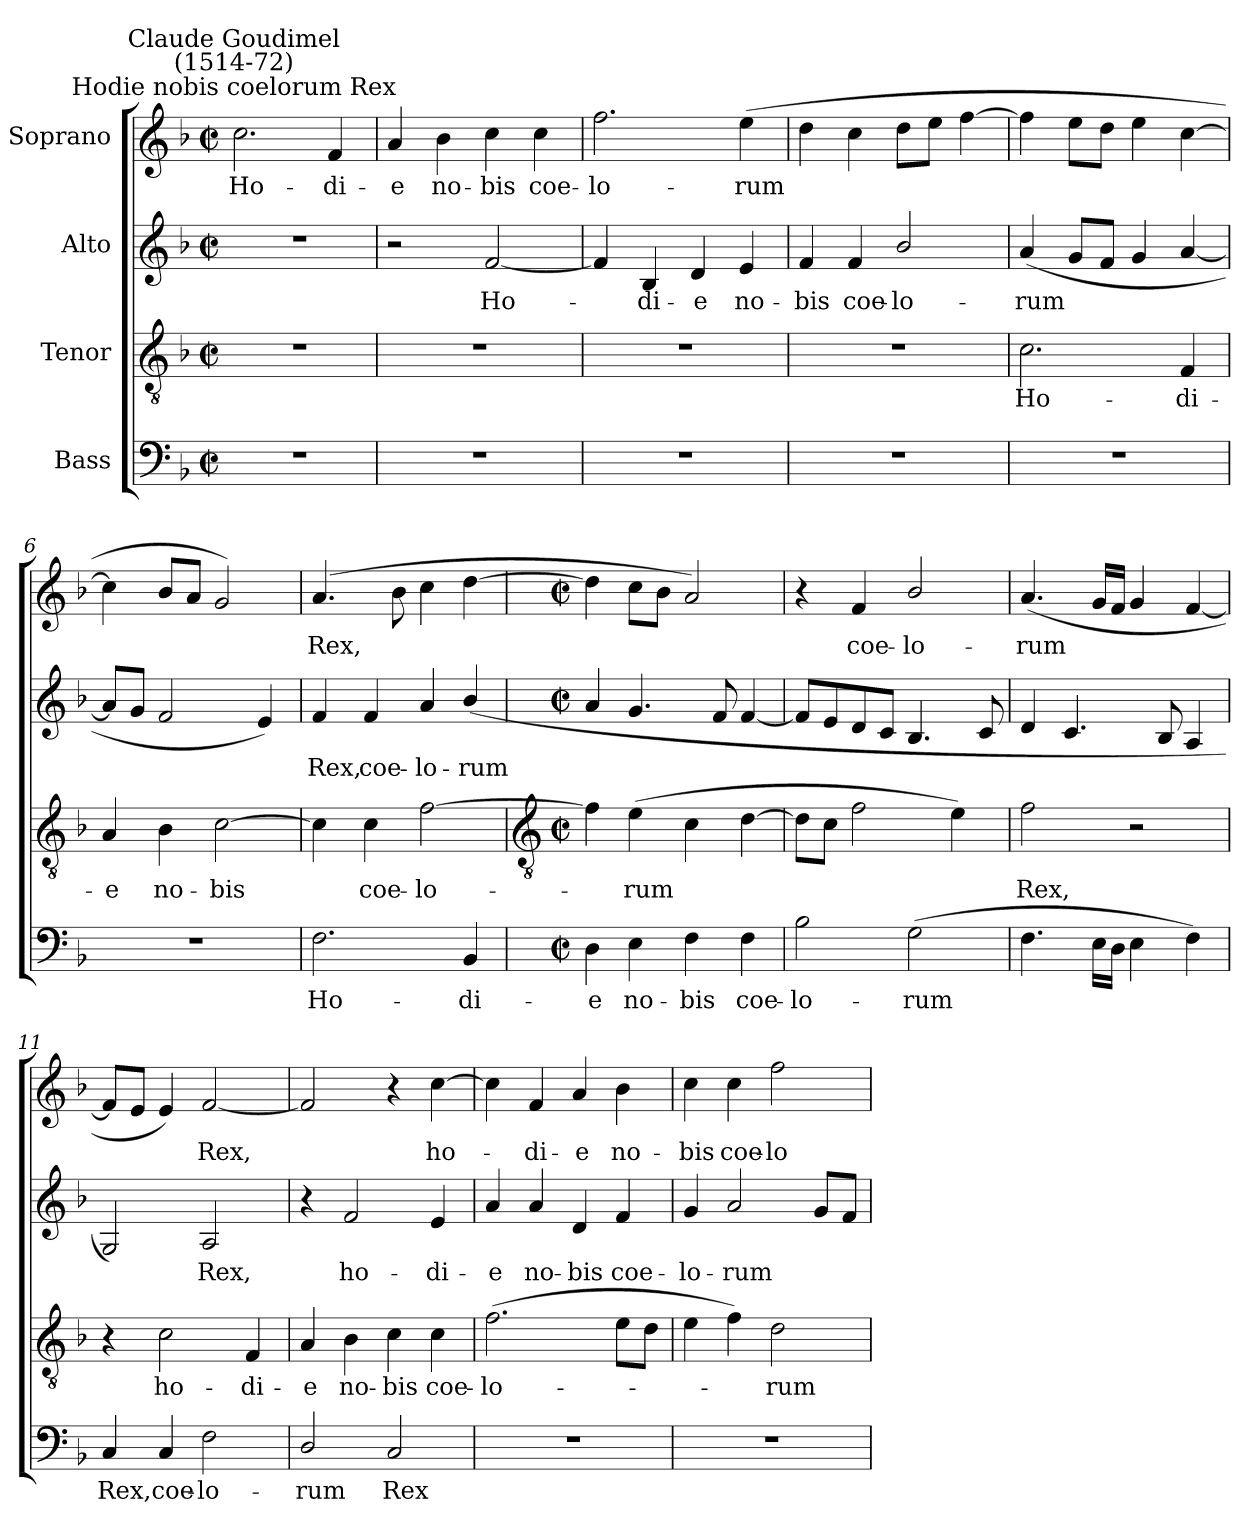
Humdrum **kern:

**kern	**text	**kern	**text	**kern	**text	**kern	**text
*part4	*part4	*part3	*part3	*part2	*part2	*part1	*part1
*staff4	*staff4	*staff3	*staff3	*staff2	*staff2	*staff1	*staff1
*I"Bass	*	*I"Tenor	*	*I"Alto	*	*I"Soprano	*
*clefF4	*	*clefGv2	*	*clefG2	*	*clefG2	*
*k[b-]	*	*k[b-]	*	*k[b-]	*	*k[b-]	*
*F:	*	*F:	*	*F:	*	*F:	*
*M2/2	*	*M2/2	*	*M2/2	*	*M2/2	*
*met(c|)	*	*met(c|)	*	*met(c|)	*	*met(c|)	*
=1	=1	=1	=1	=1	=1	=1	=1
!	!	!	!	!	!	!LO:TX:a:cj:t=Hodie nobis coelorum Rex	!
!	!	!	!	!	!	!LO:TX:a:cj:t=Claude Goudimel\n(1514-72)	!
!	!	!	!	!	!	!	!LO:LY:b
1r	.	1r	.	1r	.	2.cc	Ho-
!	!	!	!	!	!	!	!LO:LY:b
.	.	.	.	.	.	4f	-di-
=2	=2	=2	=2	=2	=2	=2	=2
!	!	!	!	!	!	!	!LO:LY:b
1r	.	1r	.	2r	.	4a	-e
!	!	!	!	!	!	!	!LO:LY:b
.	.	.	.	.	.	4b-	no-
!	!	!	!	!	!LO:LY:b	!	!LO:LY:b
.	.	.	.	[2f	Ho-	4cc	-bis
!	!	!	!	!	!	!	!LO:LY:b
.	.	.	.	.	.	4cc	coe-
=3	=3	=3	=3	=3	=3	=3	=3
!	!	!	!	!	!	!	!LO:LY:b
1r	.	1r	.	4f]	.	2.ff	-lo-
!	!	!	!	!	!LO:LY:b	!	!
.	.	.	.	4B-	di-	.	.
!	!	!	!	!	!LO:LY:b	!	!
.	.	.	.	4d	-e	.	.
!	!	!	!	!	!LO:LY:b	!	!LO:LY:b
.	.	.	.	4e	no-	(<4ee	-rum
=4	=4	=4	=4	=4	=4	=4	=4
!	!	!	!	!	!LO:LY:b	!	!
1r	.	1r	.	4f	-bis	4dd	.
!	!	!	!	!	!LO:LY:b	!	!
.	.	.	.	4f	coe-	4cc	.
!	!	!	!	!	!LO:LY:b	!	!
.	.	.	.	2b-/	-lo-	8ddL	.
.	.	.	.	.	.	8eeJ	.
.	.	.	.	.	.	[4ff	.
=5	=5	=5	=5	=5	=5	=5	=5
!	!	!	!LO:LY:b	!	!LO:LY:b	!	!
1r	.	2.c	Ho-	(<4a	-rum	4ff]	.
.	.	.	.	8gL	.	8eeL	.
.	.	.	.	8fJ	.	8ddJ	.
.	.	.	.	4g	.	4ee	.
!	!	!	!LO:LY:b	!	!	!	!
.	.	4F	-di-	[4a	.	[4cc	.
=6	=6	=6	=6	=6	=6	=6	=6
!	!	!	!LO:LY:b	!	!	!	!
1r	.	4A	-e	8aL]	.	4cc]	.
.	.	.	.	8gJ	.	.	.
!	!	!	!LO:LY:b	!	!	!	!
.	.	4B-	no-	2f	.	8b-L	.
.	.	.	.	.	.	8aJ	.
!	!	!	!LO:LY:b	!	!	!	!
.	.	[2c	-bis	.	.	2g)	.
.	.	.	.	4e)	.	.	.
=7	=7	=7	=7	=7	=7	=7	=7
!	!LO:LY:b	!	!	!	!LO:LY:b	!	!LO:LY:b
2.F	Ho-	4c]	.	4f	Rex,	(>4.a	Rex,
!	!	!	!LO:LY:b	!	!LO:LY:b	!	!
.	.	4c	coe-	4f	coe-	.	.
.	.	.	.	.	.	8b-	.
!	!	!	!LO:LY:b	!	!LO:LY:b	!	!
.	.	[2f	-lo-	4a	-lo-	4cc	.
!	!LO:LY:b	!	!	!	!LO:LY:b	!	!
4BB-	-di-	.	.	(<4b-/	-rum	[4dd	.
!!LO:LB:g=z
=8	=8	=8	=8	=8	=8	=8	=8
*	*	*clefGv2	*	*	*	*	*
*M2/2	*	*M2/2	*	*M2/2	*	*M2/2	*
*met(c|)	*	*met(c|)	*	*met(c|)	*	*met(c|)	*
!	!LO:LY:b	!	!	!	!	!	!
4D	-e	4f]	.	4a	.	4dd]	.
!	!LO:LY:b	!	!LO:LY:b	!	!	!	!
4E	no-	(>4e	rum	4.g	.	8ccL	.
.	.	.	.	.	.	8b-J	.
!	!LO:LY:b	!	!	!	!	!	!
4F	-bis	4c	.	.	.	2a)	.
.	.	.	.	8f	.	.	.
!	!LO:LY:b	!	!	!	!	!	!
4F	coe-	[4d	.	[4f	.	.	.
=9	=9	=9	=9	=9	=9	=9	=9
!	!LO:LY:b	!	!	!	!	!	!
2B-	-lo-	8dL]	.	8fL]	.	4r	.
.	.	8cJ	.	8e	.	.	.
!	!	!	!	!	!	!	!LO:LY:b
.	.	2f	.	8d	.	4f	coe-
.	.	.	.	8cJ	.	.	.
!	!LO:LY:b	!	!	!	!	!	!LO:LY:b
(>2G	-rum	.	.	4.B-	.	2b-/	-lo-
.	.	4e)	.	.	.	.	.
.	.	.	.	8c	.	.	.
=10	=10	=10	=10	=10	=10	=10	=10
!	!	!	!LO:LY:b	!	!	!	!LO:LY:b
4.F	.	2f	Rex,	4d	.	(<4.a	-rum
.	.	.	.	4.c	.	.	.
16ELL	.	.	.	.	.	16gLL	.
16DJJ	.	.	.	.	.	16fJJ	.
4E	.	2r	.	.	.	4g	.
.	.	.	.	8B-	.	.	.
4F)	.	.	.	4A	.	[4f	.
=11	=11	=11	=11	=11	=11	=11	=11
!	!LO:LY:b	!	!	!	!	!	!
4C	Rex,	4r	.	2G)	.	8fL]	.
.	.	.	.	.	.	8eJ	.
!	!LO:LY:b	!	!LO:LY:b	!	!	!	!
4C	coe-	2c	ho-	.	.	4e)	.
!	!LO:LY:b	!	!	!	!LO:LY:b	!	!LO:LY:b
2F	-lo-	.	.	2A	Rex,	[2f	Rex,
!	!	!	!LO:LY:b	!	!	!	!
.	.	4F	-di-	.	.	.	.
=12	=12	=12	=12	=12	=12	=12	=12
!	!LO:LY:b	!	!LO:LY:b	!	!	!	!
2D/	-rum	4A	-e	4r	.	2f]	.
!	!	!	!LO:LY:b	!	!LO:LY:b	!	!
.	.	4B-	no-	2f	ho-	.	.
!	!LO:LY:b	!	!LO:LY:b	!	!	!	!
2C	Rex	4c	-bis	.	.	4r	.
!	!	!	!LO:LY:b	!	!LO:LY:b	!	!LO:LY:b
.	.	4c	coe-	4e	-di-	[4cc	ho-
=13	=13	=13	=13	=13	=13	=13	=13
!	!	!	!LO:LY:b	!	!LO:LY:b	!	!
1r	.	(>2.f	-lo-	4a	-e	4cc]	.
!	!	!	!	!	!LO:LY:b	!	!LO:LY:b
.	.	.	.	4a	no-	4f	di-
!	!	!	!	!	!LO:LY:b	!	!LO:LY:b
.	.	.	.	4d	-bis	4a	-e
!	!	!	!	!	!LO:LY:b	!	!LO:LY:b
.	.	8eL	.	4f	coe-	4b-	no-
.	.	8dJ	.	.	.	.	.
=14	=14	=14	=14	=14	=14	=14	=14
!	!	!	!	!	!LO:LY:b	!	!LO:LY:b
1r	.	4e	.	4g	-lo-	4cc	-bis
!	!	!	!	!	!LO:LY:b	!	!LO:LY:b
.	.	4f)	.	2a	-rum	4cc	coe-
!	!	!	!LO:LY:b	!	!	!	!LO:LY:b
.	.	2d	rum	.	.	2ff	-lo-
.	.	.	.	8gL	.	.	.
.	.	.	.	8fJ	.	.	.
=	=	=	=	=	=	=	=
*-	*-	*-	*-	*-	*-	*-	*-
